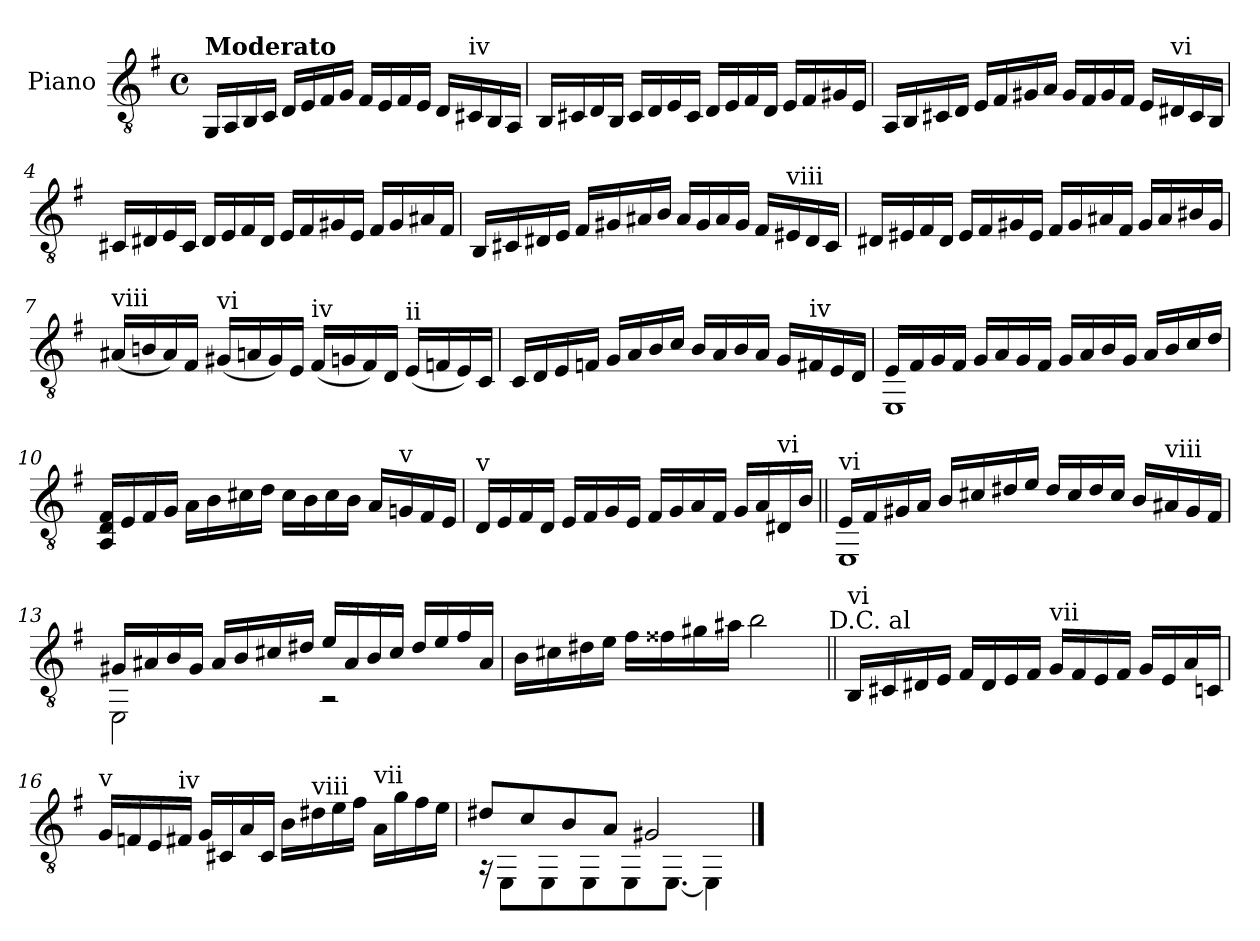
**kern
*part1
*staff1
*I"Piano
*I'Pno.
*clefGv2
*k[f#]
*M4/4
*met(c)
=1
!LO:TX:a:B:t=Moderato
16GG/LL
16AA/
16BB/
16C/JJ
16D/LL
16E/
16F#/
16G/JJ
16F#/LL
16E/
16F#/
16E/JJ
16D/LL
!LO:TX:a:t=iv
16C#X/
16BB/
16AA/JJ
=2
16BB/LL
16C#X/
16D/
16BB/JJ
16C#/LL
16D/
16E/
16C#/JJ
16D/LL
16E/
16F#/
16D/JJ
16E/LL
16F#/
16G#X/
16E/JJ
!!LO:LB:g=z
=3
16AA/LL
16BB/
16C#X/
16D/JJ
16E/LL
16F#/
16G#X/
16A/JJ
16G#/LL
16F#/
16G#/
16F#/JJ
16E/LL
!LO:TX:a:t=vi
16D#X/
16C#/
16BB/JJ
=4
16C#X/LL
16D#X/
16E/
16C#/JJ
16D#/LL
16E/
16F#/
16D#/JJ
16E/LL
16F#/
16G#X/
16E/JJ
16F#/LL
16G#/
16A#X/
16F#/JJ
!!LO:LB:g=z
=5
16BB/LL
16C#X/
16D#X/
16E/JJ
16F#/LL
16G#X/
16A#X/
16B/JJ
16A#/LL
16G#/
16A#/
16G#/JJ
16F#/LL
!LO:TX:a:t=viii
16E#X/
16D#/
16C#/JJ
=6
16D#X/LL
16E#X/
16F#/
16D#/JJ
16E#/LL
16F#/
16G#X/
16E#/JJ
16F#/LL
16G#/
16A#X/
16F#/JJ
16G#/LL
16A#/
16B#X/
16G#/JJ
!!LO:LB:g=z
=7
!LO:TX:a:t=viii
(<16A#X/LL
16Bn/
16A#/)
16F#/JJ
!LO:TX:a:t=vi
(<16G#X/LL
16An/
16G#/)
16E/JJ
!LO:TX:a:t=iv
(<16F#/LL
16Gn/
16F#/)
16D/JJ
!LO:TX:a:t=ii
(<16E/LL
16Fn/
16E/)
16C/JJ
=8
16C/LL
16D/
16E/
16Fn/JJ
16G/LL
16A/
16B/
16c/JJ
16B/LL
16A/
16B/
16A/JJ
16G/LL
!LO:TX:a:t=iv
16F#X/
16E/
16D/JJ
!!LO:LB:g=z
=9
*^
16E/LL	1EE
16F#/	.
16G/	.
16F#/JJ	.
16G/LL	.
16A/	.
16G/	.
16F#/JJ	.
16G/LL	.
16A/	.
16B/	.
16G/JJ	.
16A/LL	.
16B/	.
16c/	.
16d/JJ	.
*v	*v
=10
16AA/ 16D/ 16F#/LL
16E/
16F#/
16G/JJ
16A\LL
16B\
16c#X\
16d\JJ
16c#\LL
16B\
16c#\
16B\JJ
16A/LL
!LO:TX:a:t=v
16Gni/
16F#/
16E/JJ
!!LO:LB:g=z
=11
!LO:TX:a:t=v
16D/LL
16E/
16F#/
16D/JJ
16E/LL
16F#/
16G/
16E/JJ
16F#/LL
16G/
16A/
16F#/JJ
16G/LL
16A/
!LO:TX:a:t=vi
16D#X/
16B/JJ
=12||
*^
!LO:TX:a:t=vi	!
16E/LL	1EE
16F#/	.
16G#X/	.
16A/JJ	.
16B/LL	.
16c#X/	.
16d#X/	.
16e/JJ	.
16d#/LL	.
16c#/	.
16d#/	.
16c#/JJ	.
16B/LL	.
!LO:TX:a:t=viii	!
16A#X/	.
16G#/	.
16F#/JJ	.
!!LO:LB:g=z	!!
=13	=13
16G#X/LL	2EE\
16A#X/	.
16B/	.
16G#/JJ	.
16A#/LL	.
16B/	.
16c#X/	.
16d#X/JJ	.
16e/LL	2r
16A#/	.
16B/	.
16c#/JJ	.
16d#/LL	.
16e/	.
16f#/	.
16A#/JJ	.
*v	*v
=14
16B\LL
16c#X\
16d#X\
16e\JJ
16f#\LL
16f##X\
16g#X\
16a#X\JJ
2b\
!LO:TX:a:t=D.C. al
!!LO:LB:g=z
=15||
!LO:TX:a:t=vi
16BB/LL
16C#X/
16D#X/
16E/JJ
16F#/LL
16D#/
16E/
16F#/JJ
!LO:TX:a:t=vii
16G/LL
16F#/
16E/
16F#/JJ
16G/LL
16E/
16A/
16Cn/JJ
=16
!LO:TX:a:t=v
16G/LL
16Fn/
16E/
!LO:TX:a:t=iv
16F#X/JJ
16G/LL
16C#X/
16A/
16C#/JJ
16B\LL
!LO:TX:a:t=viii
16d#X\
16e\
16f#\JJ
!LO:TX:a:t=vii
16A\LL
16g\
16f#\
16e\JJ
!!LO:LB:g=z
=17
*^
8d#X/L	16r
.	8EE\L
8c/	.
.	8EE\
8B/	.
.	8EE\
8A/J	.
.	8EE\
2G#X/	.
.	[8.EE\J
.	4EE\]
*v	*v
==
*-
